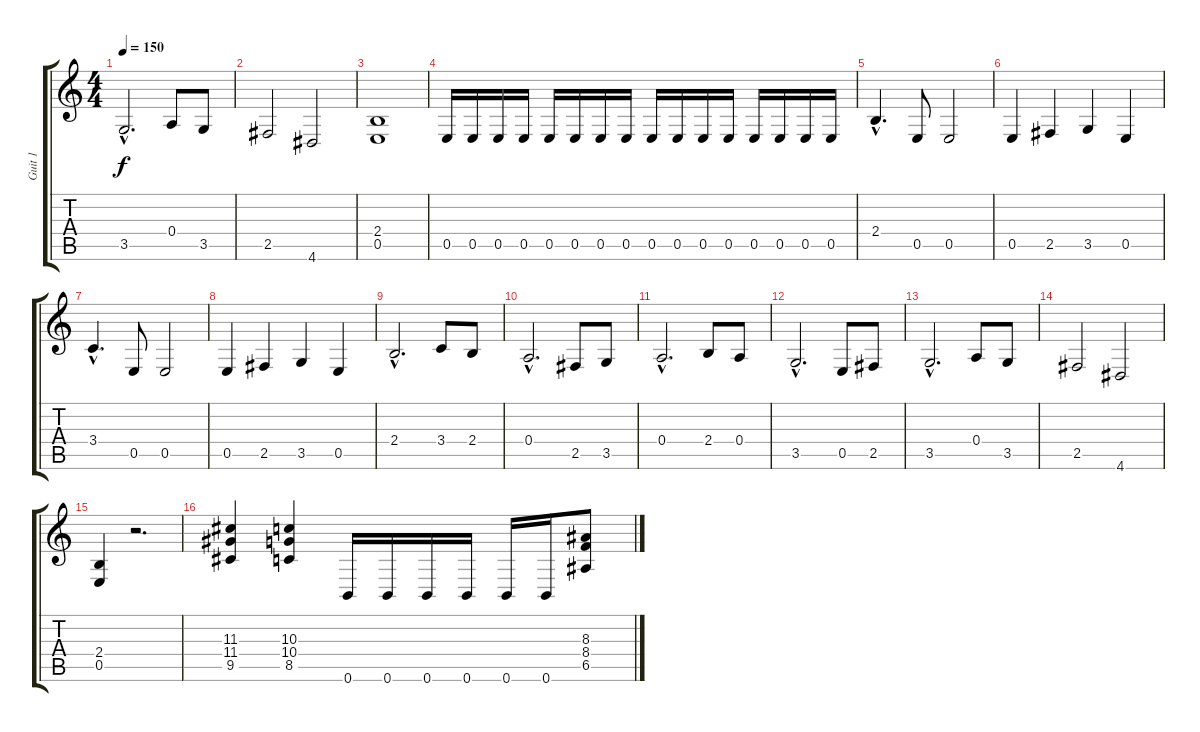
\track ("Guit 1" "Guit 1") {instrument distortionguitar}
\staff {score tabs}
\tuning (B3 Gb3 D3 A2 E2 B1) {hide}
\ts (4 4)
\tempo 150
\clef g2
\ks c
3.5{hac}.2{d dy f} 0.4.8 3.5.8 |
2.5.2 4.6.2 |
(2.4 0.5).1 |
0.5.16 0.5.16 0.5.16 0.5.16 0.5.16 0.5.16 0.5.16 0.5.16 0.5.16 0.5.16 0.5.16 0.5.16 0.5.16 0.5.16 0.5.16 0.5.16 |
2.4{hac}.4{d} 0.5.8 0.5.2 |
0.5.4 2.5.4 3.5.4 0.5.4 |
3.4{hac}.4{d} 0.5.8 0.5.2 |
0.5.4 2.5.4 3.5.4 0.5.4 |
2.4{hac}.2{d} 3.4.8 2.4.8 |
0.4{hac}.2{d} 2.5.8 3.5.8 |
0.4{hac}.2{d} 2.4.8 0.4.8 |
3.5{hac}.2{d} 0.5.8 2.5.8 |
3.5{hac}.2{d} 0.4.8 3.5.8 |
2.5.2 4.6.2 |
(2.4 0.5).4 r.2{d} |
(11.3 11.4 9.5).4 (10.3 10.4 8.5).4 0.6.16 0.6.16 0.6.16 0.6.16 0.6.16 0.6.16 (8.3 8.4 6.5).8
